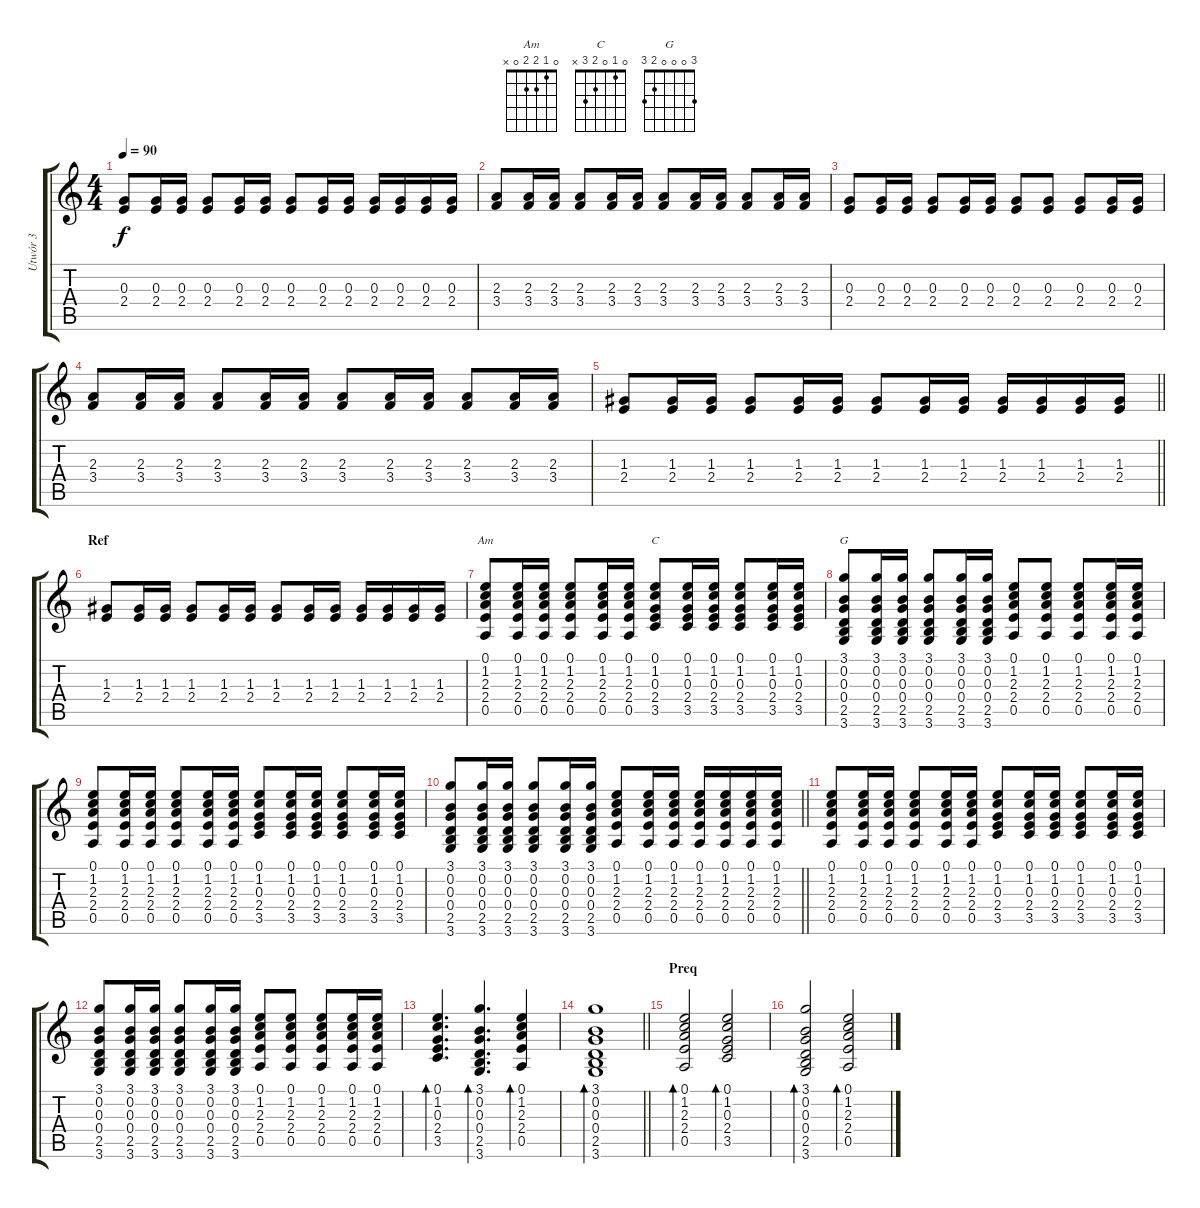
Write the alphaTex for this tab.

\track ("Utwór 3" "Utwór 3") {instrument acousticguitarsteel}
\staff {score tabs}
\tuning (E4 B3 G3 D3 A2 E2) {hide}
\chord ("Am" 0 1 2 2 0 x)
\chord ("C" 0 1 0 2 3 x)
\chord ("G" 3 0 0 0 2 3)
\ts (4 4)
\tempo 90
\clef g2
\ks c
(0.3 2.4).8{dy f} (0.3 2.4).16 (0.3 2.4).16 (0.3 2.4).8 (0.3 2.4).16 (0.3 2.4).16 (0.3 2.4).8 (0.3 2.4).16 (0.3 2.4).16 (0.3 2.4).16 (0.3 2.4).16 (0.3 2.4).16 (0.3 2.4).16 |
(2.3 3.4).8 (2.3 3.4).16 (2.3 3.4).16 (2.3 3.4).8 (2.3 3.4).16 (2.3 3.4).16 (2.3 3.4).8 (2.3 3.4).16 (2.3 3.4).16 (2.3 3.4).8 (2.3 3.4).16 (2.3 3.4).16 |
(0.3 2.4).8 (0.3 2.4).16 (0.3 2.4).16 (0.3 2.4).8 (0.3 2.4).16 (0.3 2.4).16 (0.3 2.4).8 (0.3 2.4).8 (0.3 2.4).8 (0.3 2.4).16 (0.3 2.4).16 |
(2.3 3.4).8 (2.3 3.4).16 (2.3 3.4).16 (2.3 3.4).8 (2.3 3.4).16 (2.3 3.4).16 (2.3 3.4).8 (2.3 3.4).16 (2.3 3.4).16 (2.3 3.4).8 (2.3 3.4).16 (2.3 3.4).16 |
\barLineRight lightlight
(1.3 2.4).8 (1.3 2.4).16 (1.3 2.4).16 (1.3 2.4).8 (1.3 2.4).16 (1.3 2.4).16 (1.3 2.4).8 (1.3 2.4).16 (1.3 2.4).16 (1.3 2.4).16 (1.3 2.4).16 (1.3 2.4).16 (1.3 2.4).16 |
\section ("" "Ref")
(1.3 2.4).8 (1.3 2.4).16 (1.3 2.4).16 (1.3 2.4).8 (1.3 2.4).16 (1.3 2.4).16 (1.3 2.4).8 (1.3 2.4).16 (1.3 2.4).16 (1.3 2.4).16 (1.3 2.4).16 (1.3 2.4).16 (1.3 2.4).16 |
(0.1 1.2 2.3 2.4 0.5).8{ch "Am"} (0.1 1.2 2.3 2.4 0.5).16 (0.1 1.2 2.3 2.4 0.5).16 (0.1 1.2 2.3 2.4 0.5).8 (0.1 1.2 2.3 2.4 0.5).16 (0.1 1.2 2.3 2.4 0.5).16 (0.1 1.2 0.3 2.4 3.5).8{ch "C"} (0.1 1.2 0.3 2.4 3.5).16 (0.1 1.2 0.3 2.4 3.5).16 (0.1 1.2 0.3 2.4 3.5).8 (0.1 1.2 0.3 2.4 3.5).16 (0.1 1.2 0.3 2.4 3.5).16 |
(3.1 0.2 0.3 0.4 2.5 3.6).8{ch "G"} (3.1 0.2 0.3 0.4 2.5 3.6).16 (3.1 0.2 0.3 0.4 2.5 3.6).16 (3.1 0.2 0.3 0.4 2.5 3.6).8 (3.1 0.2 0.3 0.4 2.5 3.6).16 (3.1 0.2 0.3 0.4 2.5 3.6).16 (0.1 1.2 2.3 2.4 0.5).8 (0.1 1.2 2.3 2.4 0.5).8 (0.1 1.2 2.3 2.4 0.5).8 (0.1 1.2 2.3 2.4 0.5).16 (0.1 1.2 2.3 2.4 0.5).16 |
(0.1 1.2 2.3 2.4 0.5).8 (0.1 1.2 2.3 2.4 0.5).16 (0.1 1.2 2.3 2.4 0.5).16 (0.1 1.2 2.3 2.4 0.5).8 (0.1 1.2 2.3 2.4 0.5).16 (0.1 1.2 2.3 2.4 0.5).16 (0.1 1.2 0.3 2.4 3.5).8 (0.1 1.2 0.3 2.4 3.5).16 (0.1 1.2 0.3 2.4 3.5).16 (0.1 1.2 0.3 2.4 3.5).8 (0.1 1.2 0.3 2.4 3.5).16 (0.1 1.2 0.3 2.4 3.5).16 |
\barLineRight lightlight
(3.1 0.2 0.3 0.4 2.5 3.6).8 (3.1 0.2 0.3 0.4 2.5 3.6).16 (3.1 0.2 0.3 0.4 2.5 3.6).16 (3.1 0.2 0.3 0.4 2.5 3.6).8 (3.1 0.2 0.3 0.4 2.5 3.6).16 (3.1 0.2 0.3 0.4 2.5 3.6).16 (0.1 1.2 2.3 2.4 0.5).8 (0.1 1.2 2.3 2.4 0.5).16 (0.1 1.2 2.3 2.4 0.5).16 (0.1 1.2 2.3 2.4 0.5).16 (0.1 1.2 2.3 2.4 0.5).16 (0.1 1.2 2.3 2.4 0.5).16 (0.1 1.2 2.3 2.4 0.5).16 |
(0.1 1.2 2.3 2.4 0.5).8 (0.1 1.2 2.3 2.4 0.5).16 (0.1 1.2 2.3 2.4 0.5).16 (0.1 1.2 2.3 2.4 0.5).8 (0.1 1.2 2.3 2.4 0.5).16 (0.1 1.2 2.3 2.4 0.5).16 (0.1 1.2 0.3 2.4 3.5).8 (0.1 1.2 0.3 2.4 3.5).16 (0.1 1.2 0.3 2.4 3.5).16 (0.1 1.2 0.3 2.4 3.5).8 (0.1 1.2 0.3 2.4 3.5).16 (0.1 1.2 0.3 2.4 3.5).16 |
(3.1 0.2 0.3 0.4 2.5 3.6).8 (3.1 0.2 0.3 0.4 2.5 3.6).16 (3.1 0.2 0.3 0.4 2.5 3.6).16 (3.1 0.2 0.3 0.4 2.5 3.6).8 (3.1 0.2 0.3 0.4 2.5 3.6).16 (3.1 0.2 0.3 0.4 2.5 3.6).16 (0.1 1.2 2.3 2.4 0.5).8 (0.1 1.2 2.3 2.4 0.5).8 (0.1 1.2 2.3 2.4 0.5).8 (0.1 1.2 2.3 2.4 0.5).16 (0.1 1.2 2.3 2.4 0.5).16 |
(0.1 1.2 0.3 2.4 3.5).4{d bd 60} (3.1 0.2 0.3 0.4 2.5 3.6).4{d bd 60} (0.1 1.2 2.3 2.4 0.5).4{bd 60} |
\barLineRight lightlight
(3.1 0.2 0.3 0.4 2.5 3.6).1{bd 480} |
\section ("" "Preq")
(0.1 1.2 2.3 2.4 0.5).2{bd 240} (0.1 1.2 0.3 2.4 3.5).2{bd 240} |
(3.1 0.2 0.3 0.4 2.5 3.6).2{bd 240} (0.1 1.2 2.3 2.4 0.5).2{bd 240}
